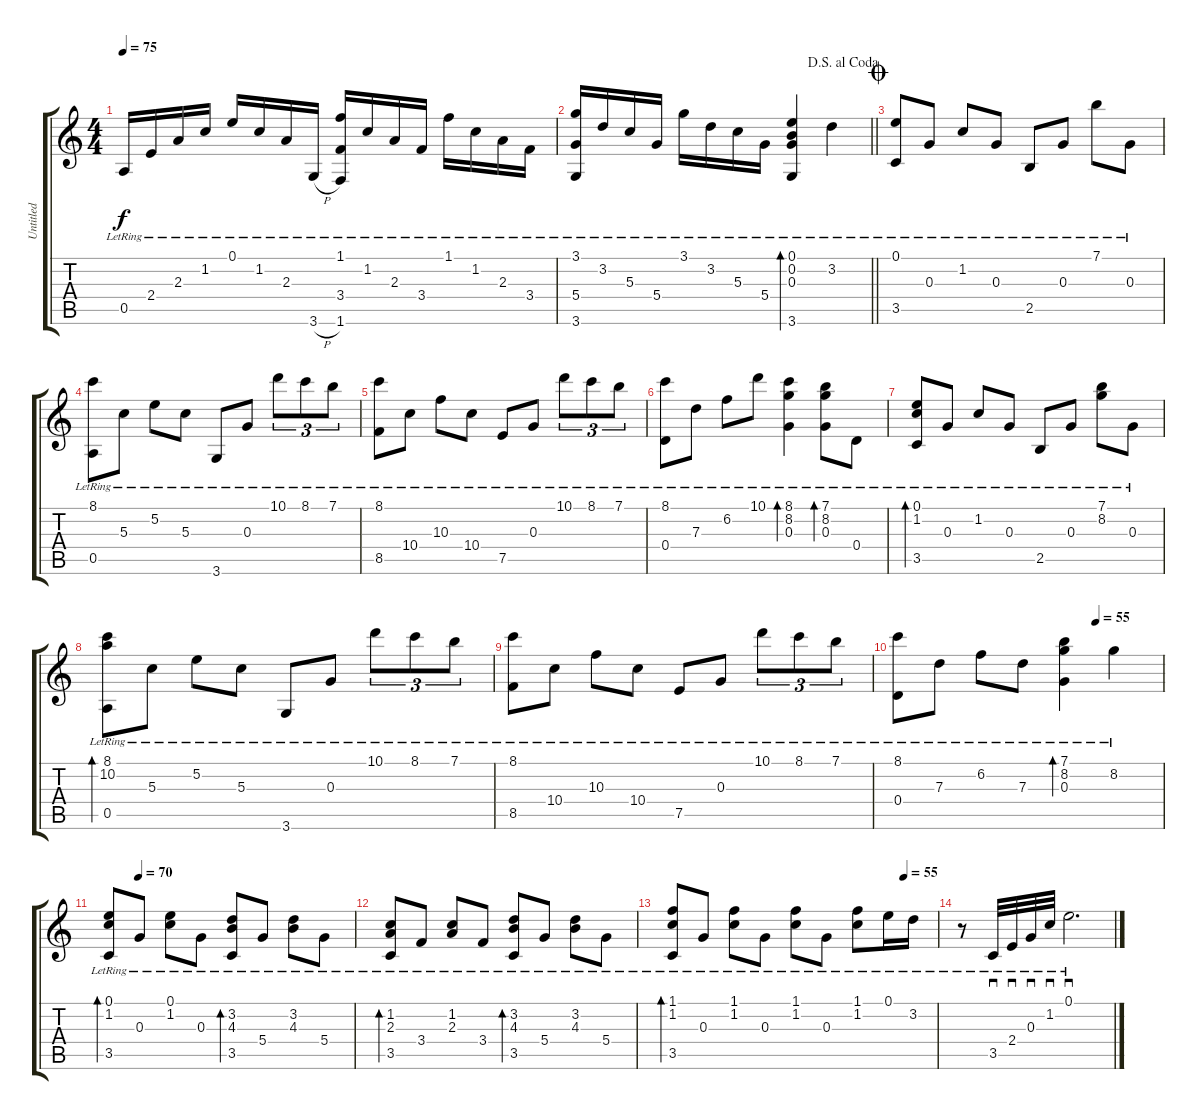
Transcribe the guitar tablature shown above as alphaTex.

\track ("Untitled" "Untitled") {instrument acousticguitarnylon}
\staff {score tabs}
\tuning (E4 B3 G3 D3 A2 E2) {hide}
\ts (4 4)
\tempo 75
\clef g2
\ks c
0.5{lr}.16{dy f} 2.4{lr}.16 2.3{lr}.16 1.2{lr}.16 0.1{lr}.16 1.2{lr}.16 2.3{lr}.16 3.6{h lr}.16 (1.1{lr} 3.4{lr} 1.6{lr}).16 1.2{lr}.16 2.3{lr}.16 3.4{lr}.16 1.1{lr}.16 1.2{lr}.16 2.3{lr}.16 3.4{lr}.16 |
\jump dalsegnoalcoda
\barLineRight lightlight
(3.1{lr} 5.4{lr} 3.6{lr}).16 3.2{lr}.16 5.3{lr}.16 5.4{lr}.16 3.1{lr}.16 3.2{lr}.16 5.3{lr}.16 5.4{lr}.16 (0.1{lr} 0.2{lr} 0.3{lr} 3.6{lr}).4{bd 30} 3.2{lr}.4 |
\jump coda
(0.1{lr} 3.5{lr}).8 0.3{lr}.8 1.2{lr}.8 0.3{lr}.8 2.5{lr}.8 0.3{lr}.8 7.1{lr}.8 0.3{lr}.8 |
(8.1{lr} 0.5{lr}).8 5.3{lr}.8 5.2{lr}.8 5.3{lr}.8 3.6{lr}.8 0.3{lr}.8 10.1{lr}.8{tu (3 2)} 8.1{lr}.8{tu (3 2)} 7.1{lr}.8{tu (3 2)} |
(8.1{lr} 8.5{lr}).8 10.4{lr}.8 10.3{lr}.8 10.4{lr}.8 7.5{lr}.8 0.3{lr}.8 10.1{lr}.8{tu (3 2)} 8.1{lr}.8{tu (3 2)} 7.1{lr}.8{tu (3 2)} |
(8.1{lr} 0.4{lr}).8 7.3{lr}.8 6.2{lr}.8 10.1{lr}.8 (8.1{lr} 8.2{lr} 0.3{lr}).4{bd 30} (7.1{lr} 8.2{lr} 0.3{lr}).8{bd 30} 0.4{lr}.8 |
(0.1{lr} 1.2{lr} 3.5{lr}).8{bd 30} 0.3{lr}.8 1.2{lr}.8 0.3{lr}.8 2.5{lr}.8 0.3{lr}.8 (7.1{lr} 8.2{lr}).8 0.3{lr}.8 |
(8.1{lr} 10.2{lr} 0.5{lr}).8{bd 30} 5.3{lr}.8 5.2{lr}.8 5.3{lr}.8 3.6{lr}.8 0.3{lr}.8 10.1{lr}.8{tu (3 2)} 8.1{lr}.8{tu (3 2)} 7.1{lr}.8{tu (3 2)} |
(8.1{lr} 8.5{lr}).8 10.4{lr}.8 10.3{lr}.8 10.4{lr}.8 7.5{lr}.8 0.3{lr}.8 10.1{lr}.8{tu (3 2)} 8.1{lr}.8{tu (3 2)} 7.1{lr}.8{tu (3 2)} |
\tempo (55 0.75)
(8.1{lr} 0.4{lr}).8 7.3{lr}.8 6.2{lr}.8 7.3{lr}.8 (7.1{lr} 8.2{lr} 0.3{lr}).4{bd 30} 8.2{lr}.4 |
\tempo (70 0.125)
(0.1{lr} 1.2{lr} 3.5{lr}).8{bd 30} 0.3{lr}.8 (0.1{lr} 1.2{lr}).8 0.3{lr}.8 (3.2{lr} 4.3{lr} 3.5{lr}).8{bd 30} 5.4{lr}.8 (3.2{lr} 4.3{lr}).8 5.4{lr}.8 |
(1.2{lr} 2.3{lr} 3.5{lr}).8{bd 30} 3.4{lr}.8 (1.2{lr} 2.3{lr}).8 3.4{lr}.8 (3.2{lr} 4.3{lr} 3.5{lr}).8{bd 30} 5.4{lr}.8 (3.2{lr} 4.3{lr}).8 5.4{lr}.8 |
\tempo (55 0.875)
(1.1{lr} 1.2{lr} 3.5{lr}).8{bd 30} 0.3{lr}.8 (1.1{lr} 1.2{lr}).8 0.3{lr}.8 (1.1{lr} 1.2{lr}).8 0.3{lr}.8 (1.1{lr} 1.2{lr}).8 0.1{lr}.16 3.2{lr}.16 |
r.8 3.5{lr}.32{sd} 2.4{lr}.32{sd} 0.3{lr}.32{sd} 1.2{lr}.32{sd} 0.1{lr}.2{d sd}
